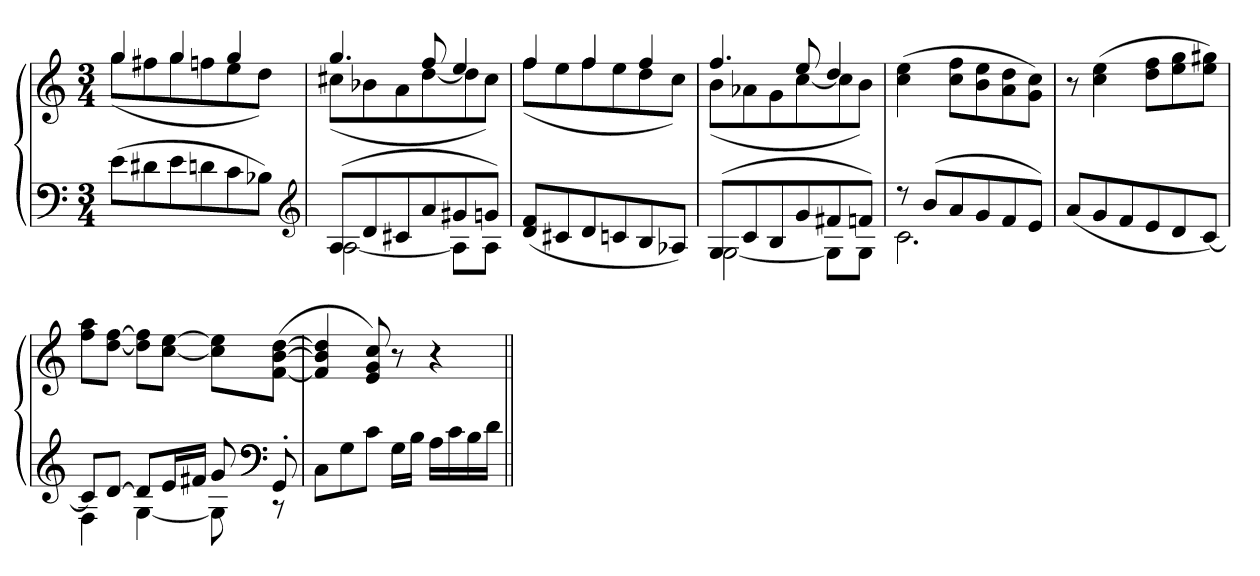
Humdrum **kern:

**kern	**kern
*part1	*part1
*staff2	*staff1
*clefF4	*clefG2
*k[]	*k[]
*C:	*C:
*M3/4	*M3/4
=	=
*	*^
(8eL	4gg	(8ggL
8d#X	.	8ff#X
8e	4gg	8gg
8dn	.	8ffn
8c	4gg	8ee
8B-XJ)	.	8ddJ)
*clefG2	*	*
=	=	=
*^	*	*
(8AL	[2A	4.gg	(8cc#XL
8d	.	.	8b-X
8c#X	.	.	8a
8a	.	8ff	[8dd
8g#X	8AL]	4ee	8dd]
8gnJ)	8AJ	.	8cc#J)
*v	*v	*	*
=	=	=
(8d 8fL	4ff	(8ffL
8c#X	.	8ee
8d	4ff	8ff
8cn	.	8ee
8B	4ff	8dd
8A-XJ)	.	8ccJ)
=	=	=
*^	*	*
(8GL	[2G	4.ff	(8bL
8c	.	.	8a-X
8B	.	.	8g
8g	.	8ee	[8cc
8f#X	8GL]	4dd	8cc]
8fnJ)	8GJ	.	8bJ)
*	*	*v	*v
=	=	=
8r	2.c	(4cc 4ee
(8bL	.	.
8a	.	8cc 8ffL
8g	.	8b 8ee
8f	.	8a 8dd
8eJ)	.	8g 8ccJ)
*v	*v	*
=	=
(8aL	8r
8g	(4cc 4ee
8f	.
8e	8dd 8ffL
8d	8ee 8gg
[8cJ)	8ee 8gg#XJ)
=	=
*^	*
8cL]	4F	8ff 8aaL
[8dJ	.	[8dd [8ffJ
8dL]	[4G	8dd] 8ff]L
16eL	.	[8cc [8eeJ
16f#XJJ	.	.
8g	8G]	8cc] 8ee]L
*clefF4	*	*
8GG'	8r	([8f [8b [8ddJ
*v	*v	*
=	=
8CL	4f] 4b] 4dd]
8G	.
8cJ	8e 8g 8cc)
16GLL	8r
16BJJ	.
16ALL	4r
16c	.
16B	.
16dJJ	.
=||	=||
*-	*-
